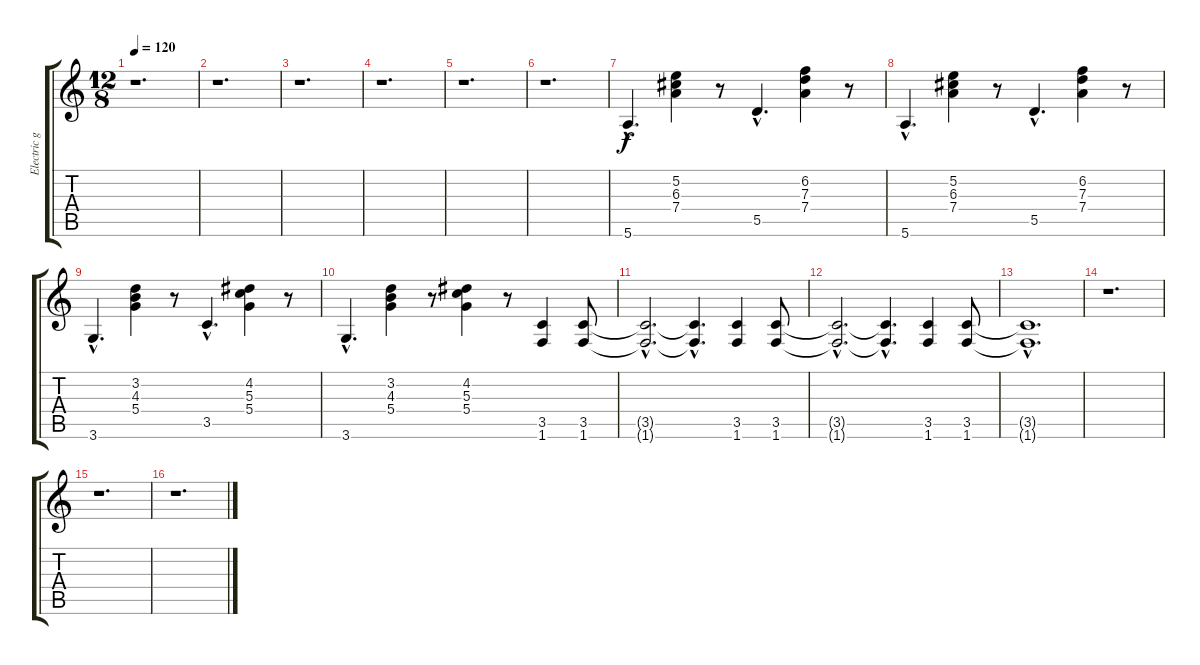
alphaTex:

\track ("Electric guitar 6" "Electric g") {instrument overdrivenguitar}
\staff {score tabs}
\tuning (E4 B3 G3 D3 A2 E2) {hide}
\ts (12 8)
\tempo 120
\clef g2
\ks c
r.1{d dy f} |
r.1{d} |
r.1{d} |
r.1{d} |
r.1{d} |
r.1{d} |
5.6{hac}.4{d} (5.2 6.3 7.4).4 r.8 5.5{hac}.4{d} (6.2 7.3 7.4).4 r.8 |
5.6{hac}.4{d} (5.2 6.3 7.4).4 r.8 5.5{hac}.4{d} (6.2 7.3 7.4).4 r.8 |
3.6{hac}.4{d} (3.2 4.3 5.4).4 r.8 3.5{hac}.4{d} (4.2 5.3 5.4).4 r.8 |
3.6{hac}.4{d} (3.2 4.3 5.4).4 r.8 (4.2 5.3 5.4).4 r.8 (3.5 1.6).4 (3.5 1.6).8 |
(3.5{hac t} 1.6{hac t}).2{d} (3.5{hac t} 1.6{hac t}).4{d} (3.5 1.6).4 (3.5 1.6).8 |
(3.5{hac t} 1.6{hac t}).2{d} (3.5{hac t} 1.6{hac t}).4{d} (3.5 1.6).4 (3.5 1.6).8 |
(3.5{hac t} 1.6{hac t}).1{d} |
r.1{d} |
r.1{d} |
r.1{d}
